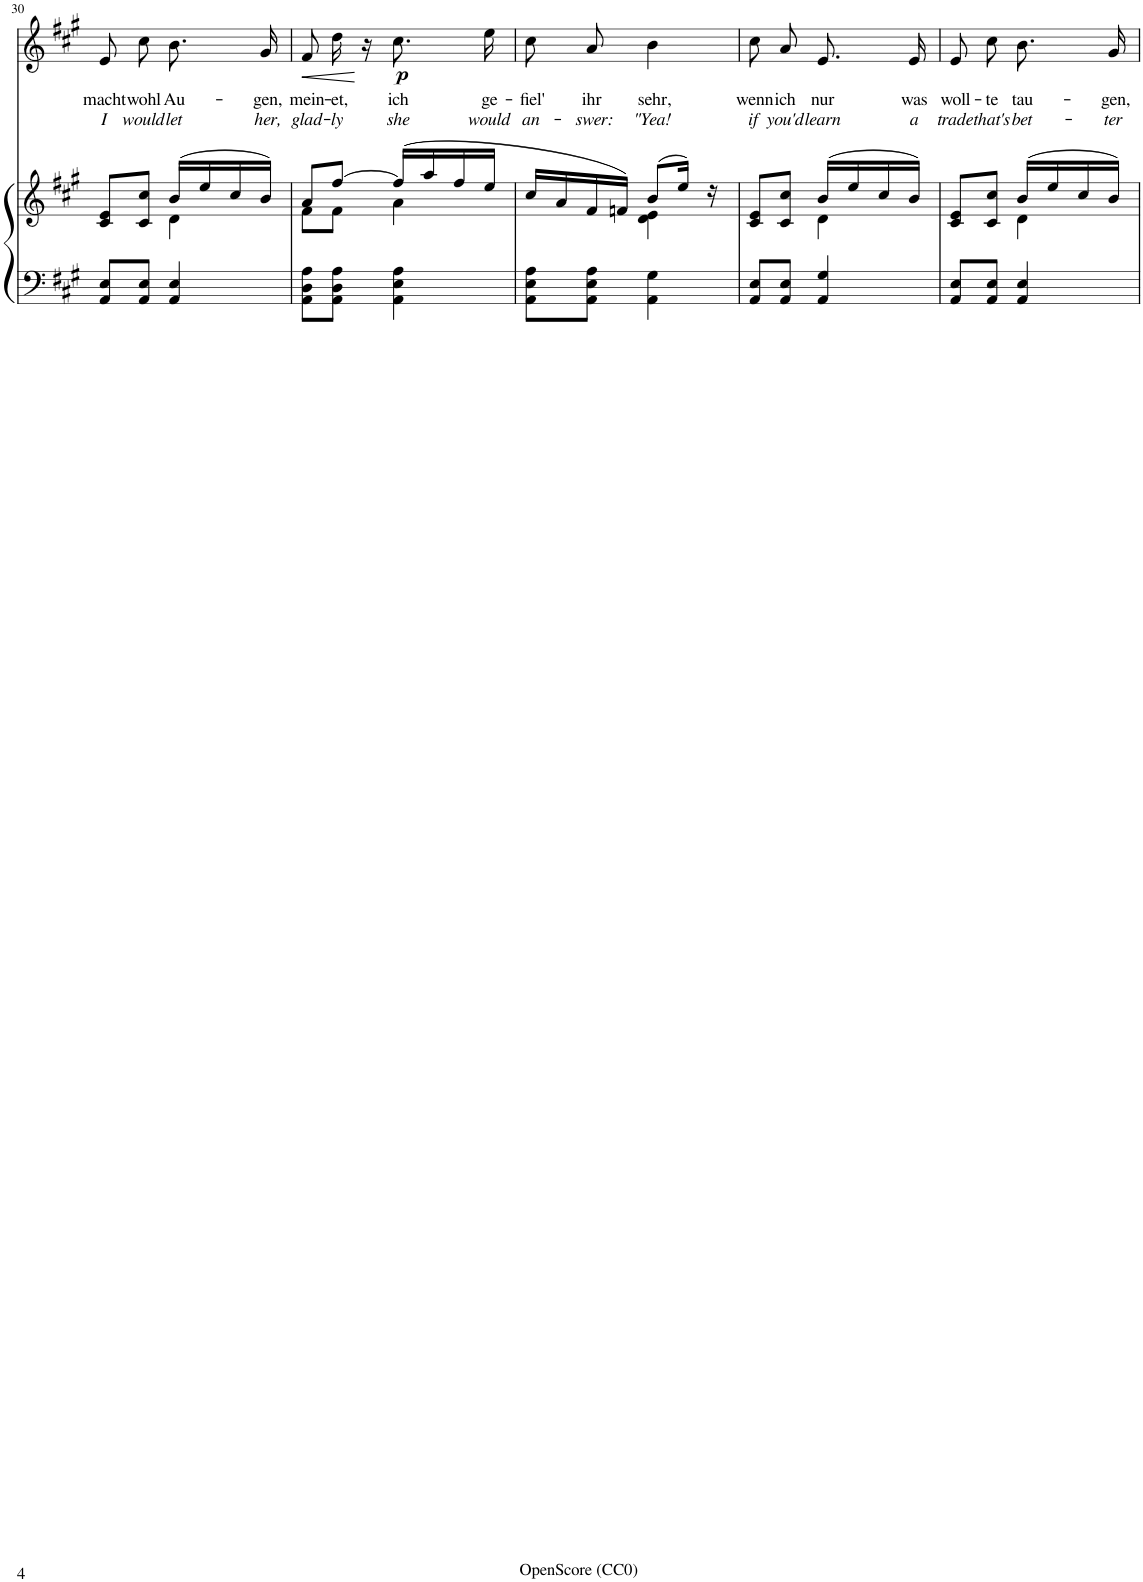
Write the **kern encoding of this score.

**kern	**kern	**kern	**text	**text	**dynam
*part2	*part2	*part1	*part1	*part1	*part1
*staff3	*staff2	*staff1	*staff1	*staff1	*staff1
*I"Piano	*	*I"Voice	*	*	*
*I'Pno	*	*	*	*	*
!!LO:PB:g=z
*clefF4	*clefG2	*clefG2	*	*	*
*k[f#c#g#]	*k[f#c#g#]	*k[f#c#g#]	*	*	*
*M2/4	*M2/4	*M2/4	*	*	*
=30	=30	=30	=30	=30	=30
*	*^	*	*	*	*
!	!	!	!	!LO:LY:b	!LO:LY:b	!
8AA/ 8E/L	8c#/ 8e/L	4ryy	8e/L	macht	I	.
!	!	!	!	!LO:LY:b	!LO:LY:b	!
8AA/ 8E/J	8c#/ 8cc#/J	.	8cc#/J	wohl	would	.
!	!	!	!	!LO:LY:b	!LO:LY:b	!
4AA/ 4E/	(16b/LL	4d\	8.b/L	Au-	let	.
.	16ee/	.	.	.	.	.
.	16cc#/	.	.	.	.	.
!	!	!	!	!LO:LY:b	!LO:LY:b	!
.	16b/JJ)	.	16g#/Jk	-gen,	her,	.
=31	=31	=31	=31	=31	=31	=31
!	!	!	!	!LO:LY:b	!LO:LY:b	!LO:HP:b
8AA\ 8D\ 8A\L	8a/L	8f#\L	8f#/L	mein-	glad-	<
!	!	!	!	!LO:LY:b	!LO:LY:b	!
8AA\ 8D\ 8A\J	[8ff#/J	8f#\J	16dd/Jk	-et,	-ly	.
.	.	.	16r	.	.	[
!	!	!	!	!LO:LY:b	!LO:LY:b	!LO:DY:b
4AA\ 4E\ 4A\	(16ff#/LL]	4a\	8.cc#\L	ich	she	p
.	16aa/	.	.	.	.	.
.	16ff#/	.	.	.	.	.
!	!	!	!	!LO:LY:b	!LO:LY:b	!
.	16ee/JJ	.	16ee\Jk	ge-	would	.
=32	=32	=32	=32	=32	=32	=32
!	!	!	!	!LO:LY:b	!LO:LY:b	!
8AA\ 8E\ 8A\L	16cc#/LL	4ryy	8cc#\L	-fiel'	an-	.
.	16a/	.	.	.	.	.
!	!	!	!	!LO:LY:b	!LO:LY:b	!
8AA\ 8E\ 8A\J	16f#/	.	8a\J	ihr	-swer:	.
.	16fn/JJ)	.	.	.	.	.
!	!	!	!	!LO:LY:b	!LO:LY:b	!
4AA\ 4G#\	(8b/L	4d\ 4e\	4b\	sehr,	"Yea!	.
.	16ee/Jk)	.	.	.	.	.
.	16r	.	.	.	.	.
=33	=33	=33	=33	=33	=33	=33
!	!	!	!	!LO:LY:b	!LO:LY:b	!
8AA/ 8E/L	8c#/ 8e/L	4ryy	8cc#\L	wenn	if	.
!	!	!	!	!LO:LY:b	!LO:LY:b	!
8AA/ 8E/J	8c#/ 8cc#/J	.	8a\J	ich	you'd	.
!	!	!	!	!LO:LY:b	!LO:LY:b	!
4AA/ 4G#/	(16b/LL	4d\	8.e/L	nur	learn	.
.	16ee/	.	.	.	.	.
.	16cc#/	.	.	.	.	.
!	!	!	!	!LO:LY:b	!LO:LY:b	!
.	16b/JJ)	.	16e/Jk	was	a	.
=34	=34	=34	=34	=34	=34	=34
!	!	!	!	!LO:LY:b	!LO:LY:b	!
8AA/ 8E/L	8c#/ 8e/L	4ryy	8e/L	woll-	trade	.
!	!	!	!	!LO:LY:b	!LO:LY:b	!
8AA/ 8E/J	8c#/ 8cc#/J	.	8cc#/J	-te	that's	.
!	!	!	!	!LO:LY:b	!LO:LY:b	!
4AA/ 4E/	(16b/LL	4d\	8.b/L	tau-	bet-	.
.	16ee/	.	.	.	.	.
.	16cc#/	.	.	.	.	.
!	!	!	!	!LO:LY:b	!LO:LY:b	!
.	16b/JJ)	.	16g#/Jk	-gen,	-ter	.
*	*v	*v	*	*	*	*
=	=	=	=	=	=
*-	*-	*-	*-	*-	*-
